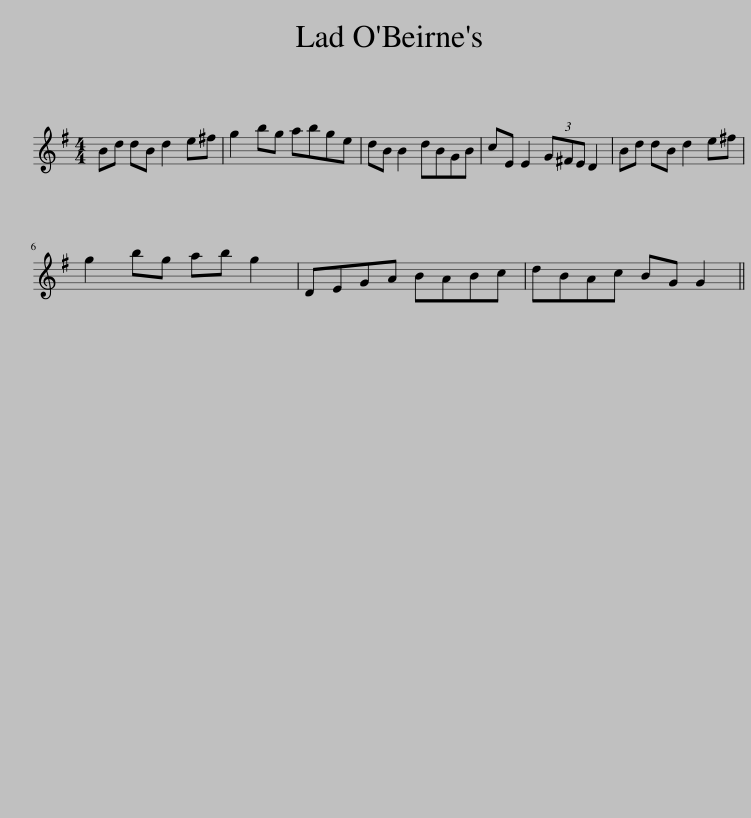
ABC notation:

X:1
L:1/8
M:4/4
I:linebreak $
K:G
V:1 treble
V:1
 Bd dB d2 e^f | g2 bg abge | dB B2 dBGB | cE E2 (3G^FE D2 | Bd dB d2 e^f |$ %5
 g2 bg ab g2 | DEGA BABc | dBAc BG G2 || %8
